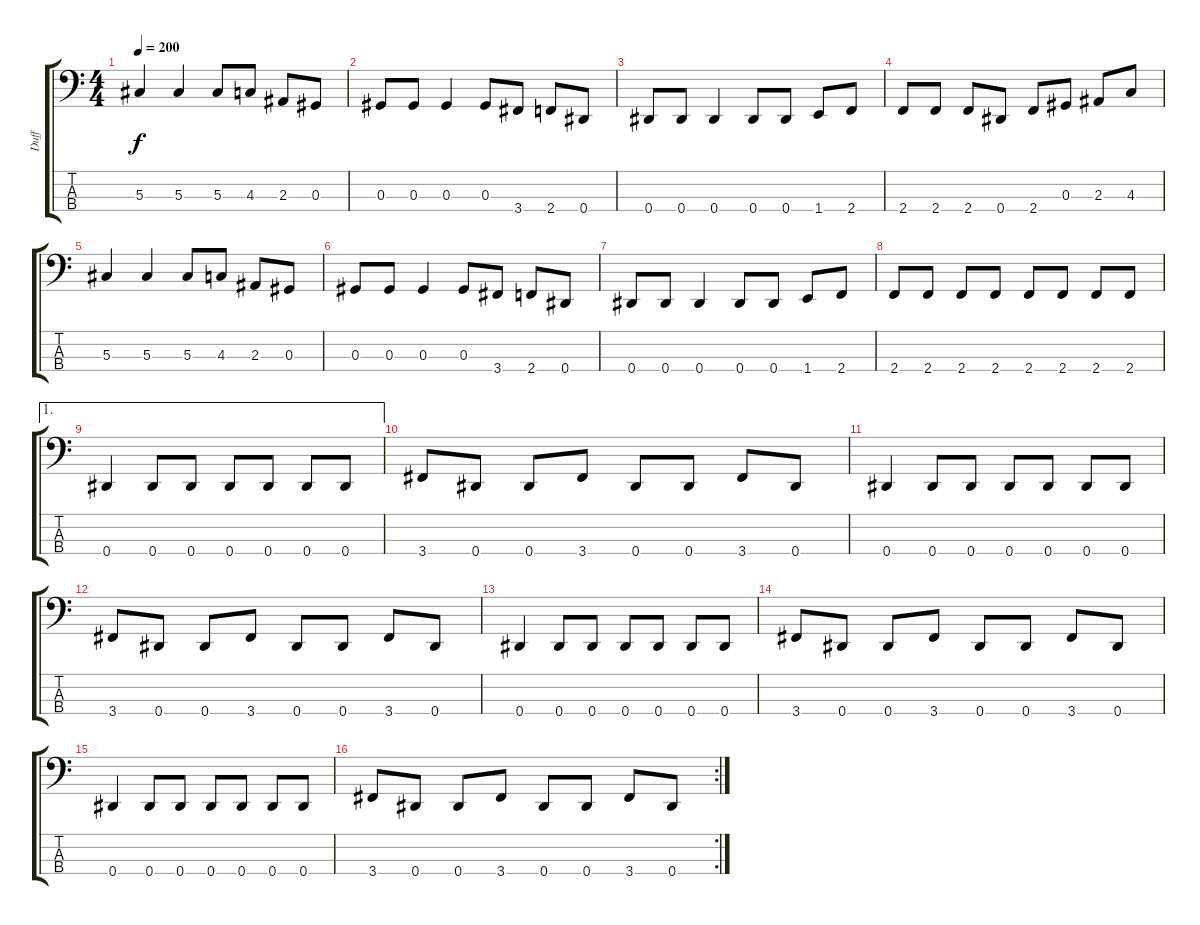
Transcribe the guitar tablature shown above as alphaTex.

\track ("Duff" "Duff") {instrument electricbasspick}
\staff {score tabs}
\tuning (Gb2 Db2 Ab1 Eb1) {hide}
\ts (4 4)
\tempo 200
\clef f4
\ks c
5.3.4{dy f} 5.3.4 5.3.8 4.3.8 2.3.8 0.3.8 |
0.3.8 0.3.8 0.3.4 0.3.8 3.4.8 2.4.8 0.4.8 |
0.4.8 0.4.8 0.4.4 0.4.8 0.4.8 1.4.8 2.4.8 |
2.4.8 2.4.8 2.4.8 0.4.8 2.4.8 0.3.8 2.3.8 4.3.8 |
5.3.4 5.3.4 5.3.8 4.3.8 2.3.8 0.3.8 |
0.3.8 0.3.8 0.3.4 0.3.8 3.4.8 2.4.8 0.4.8 |
0.4.8 0.4.8 0.4.4 0.4.8 0.4.8 1.4.8 2.4.8 |
2.4.8 2.4.8 2.4.8 2.4.8 2.4.8 2.4.8 2.4.8 2.4.8 |
\ae 1
0.4.4 0.4.8 0.4.8 0.4.8 0.4.8 0.4.8 0.4.8 |
3.4.8 0.4.8 0.4.8 3.4.8 0.4.8 0.4.8 3.4.8 0.4.8 |
0.4.4 0.4.8 0.4.8 0.4.8 0.4.8 0.4.8 0.4.8 |
3.4.8 0.4.8 0.4.8 3.4.8 0.4.8 0.4.8 3.4.8 0.4.8 |
0.4.4 0.4.8 0.4.8 0.4.8 0.4.8 0.4.8 0.4.8 |
3.4.8 0.4.8 0.4.8 3.4.8 0.4.8 0.4.8 3.4.8 0.4.8 |
0.4.4 0.4.8 0.4.8 0.4.8 0.4.8 0.4.8 0.4.8 |
\rc 2
3.4.8 0.4.8 0.4.8 3.4.8 0.4.8 0.4.8 3.4.8 0.4.8
